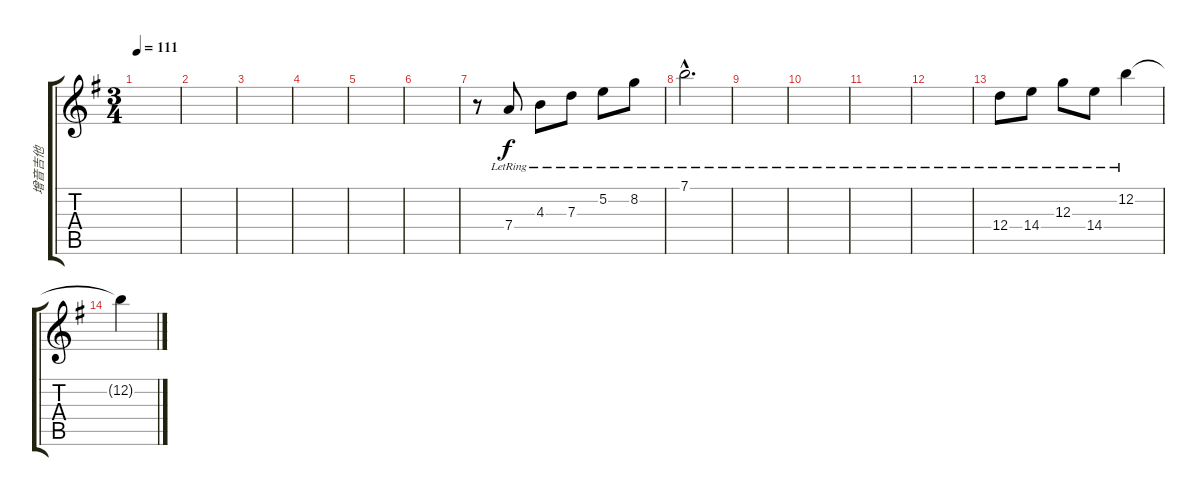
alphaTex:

\track ("增音吉他" "增音吉他") {instrument acousticguitarnylon}
\staff {score tabs}
\tuning (E4 B3 G3 D3 A2 E2) {hide}
\ts (3 4)
\tempo 111
\clef g2
\ks g
|
|
|
|
|
|
r.8 7.4{lr}.8 4.3{lr}.8 7.3{lr}.8 5.2{lr}.8 8.2{lr}.8 |
7.1{hac lr}.2{d} |
|
|
|
|
12.4{lr}.8 14.4{lr}.8 12.3{lr}.8 14.4{lr}.8 12.2{lr}.4 |
12.2{t}.4
